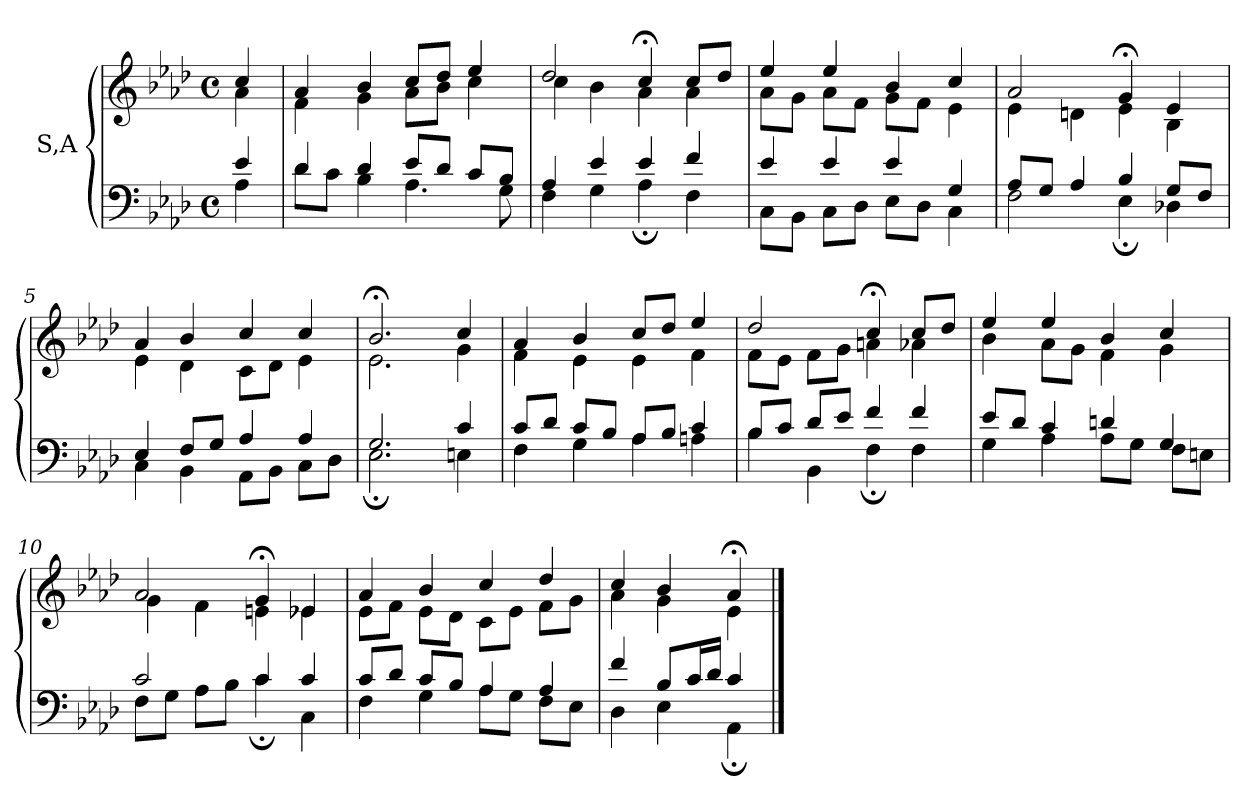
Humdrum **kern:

**kern	**kern
*part1	*part1
*staff2	*staff1
*I"S,A	*
!!LO:LB:g=z
*clefF4	*clefG2
*k[b-e-a-d-]	*k[b-e-a-d-]
*M4/4	*M4/4
*met(c)	*met(c)
=	=
*^	*^
4e-	4A-	4cc	4a-
=1	=1	=1	=1
4d-	8d-L	4a-	4f
.	8cJ	.	.
4d-	4B-	4b-	4g
8e-L	4.A-	8ccL	8a-L
8d-J	.	8dd-J	8b-J
8cL	.	4ee-	4cc
8B-J	8G	.	.
=2	=2	=2	=2
4A-	4F	2dd-	4cc
4e-	4G	.	4b-
4e-	4A-;	4cc;<	4a-
4f	4F	8ccL	4a-
.	.	8dd-J	.
=3	=3	=3	=3
4e-	8CL	4ee-	8a-L
.	8BB-J	.	8gJ
4e-	8CL	4ee-	8a-L
.	8D-J	.	8fJ
4e-	8E-L	4b-	8gL
.	8D-J	.	8fJ
4G	4C	4cc	4e-
=4	=4	=4	=4
8A-L	2F	2a-	4e-
8GJ	.	.	.
4A-	.	.	4dn
4B-	4E-;	4g;<	4e-
8GL	4D-X	4e-	4B-
8FJ	.	.	.
!!LO:PB:g=z	!!
=5	=5	=5	=5
4E-	4C	4a-	4e-
8FL	4BB-	4b-	4d-
8GJ	.	.	.
4A-	8AA-L	4cc	8cL
.	8BB-J	.	8d-J
4A-	8CL	4cc	4e-
.	8D-J	.	.
=6	=6	=6	=6
2.G	2.E-;	2.b-;<	2.e-
4c	4En	4cc	4g
=7	=7	=7	=7
8cL	4F	4a-	4f
8d-J	.	.	.
8cL	4G	4b-	4e-
8B-J	.	.	.
8A-L	4A-	8ccL	4e-
8B-J	.	8dd-J	.
4c	4An	4ee-	4f
=8	=8	=8	=8
8B-L	4B-	2dd-	8fL
8cJ	.	.	8e-J
8d-L	4BB-	.	8fL
8e-J	.	.	8gJ
4f	4F;	4cc;<	4an
4f	4F	8ccL	4a-X
.	.	8dd-J	.
!!LO:LB:g=z	!!
=9	=9	=9	=9
8e-L	4G	4ee-	4b-
8d-J	.	.	.
4c	4A-	4ee-	8a-L
.	.	.	8gJ
4dn	8A-L	4b-	4f
.	8GJ	.	.
4G	8FL	4cc	4g
.	8EnJ	.	.
=10	=10	=10	=10
2c	8FL	2a-	4g
.	8GJ	.	.
.	8A-L	.	4f
.	8B-J	.	.
4c	4c;	4g;<	4en
4c	4C	4e-X	4e-
=11	=11	=11	=11
8cL	4F	4a-	8e-L
8d-J	.	.	8fJ
8cL	4G	4b-	8e-L
8B-J	.	.	8d-J
4A-	8A-L	4cc	8cL
.	8GJ	.	8e-J
4A-	8FL	4dd-	8fL
.	8E-J	.	8gJ
=12	=12	=12	=12
4f	4D-	4cc	4a-
8B-L	4E-	4b-	4g
16cL	.	.	.
16d-JJ	.	.	.
4c	4AA-;	4a-;<	4e-
*v	*v	*	*
*	*v	*v
==	==
*-	*-
